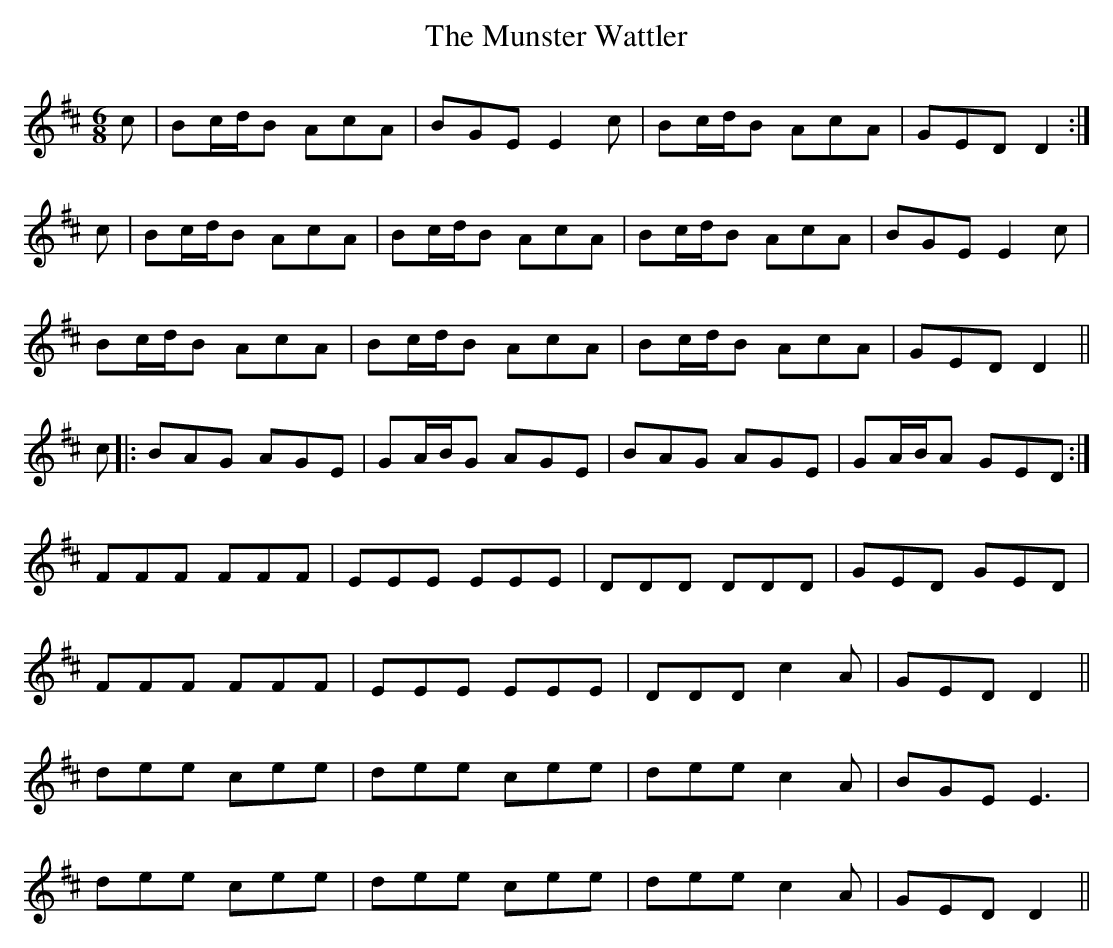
X:1
T:Munster Wattler, The
M:6/8
L:1/8
K:D
c|Bc/d/B AcA|BGE E2c|Bc/d/B AcA|GED D2:|
c|Bc/d/B AcA|Bc/d/B AcA|Bc/d/B AcA|BGE E2c|
Bc/d/B AcA|Bc/d/B AcA|Bc/d/B AcA|GED D2||
c|:BAG AGE|GA/B/G AGE|BAG AGE|GA/B/A GED:|
FFF FFF|EEE EEE|DDD DDD|GED GED|
FFF FFF|EEE EEE|DDD c2A|GED D2||
dee cee|dee cee|dee c2A|BGE E3|
dee cee|dee cee|dee c2A|GED D2||
